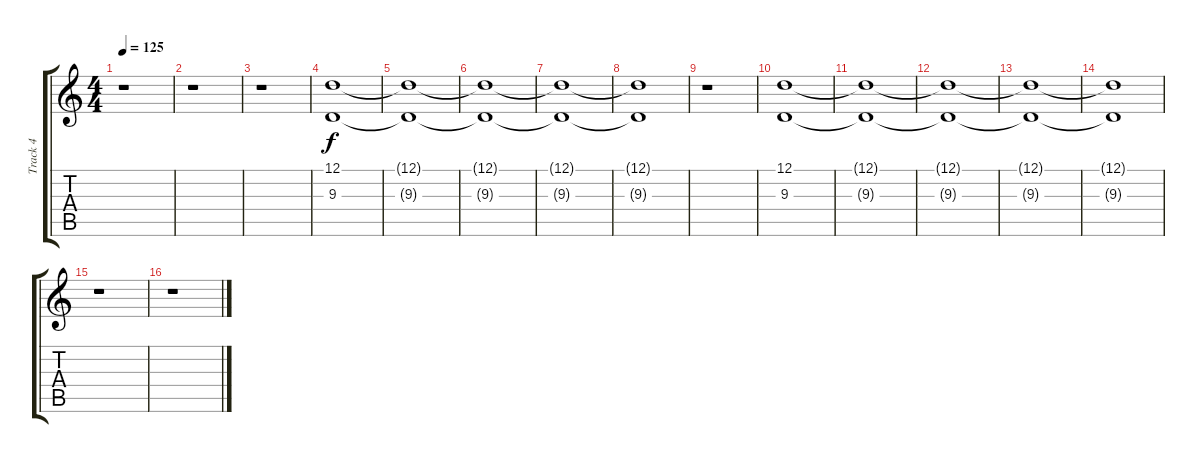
\track ("Track 4" "Track 4") {instrument pad3polysynth}
\staff {score tabs}
\tuning (D4 A3 F3 C3 G2 D2) {hide}
\ts (4 4)
\tempo 125
\clef g2
\ks c
r.1{dy f} |
r.1 |
r.1{volume 0 instrument pad4choir} |
(12.1 9.3).1{volume 16} |
(12.1{t} 9.3{t}).1 |
(12.1{t} 9.3{t}).1 |
(12.1{t} 9.3{t}).1{volume 0} |
(12.1{t} 9.3{t}).1 |
r.1{volume 0 instrument pad4choir} |
(12.1 9.3).1{volume 16} |
(12.1{t} 9.3{t}).1 |
(12.1{t} 9.3{t}).1 |
(12.1{t} 9.3{t}).1{volume 0} |
(12.1{t} 9.3{t}).1 |
r.1 |
r.1
